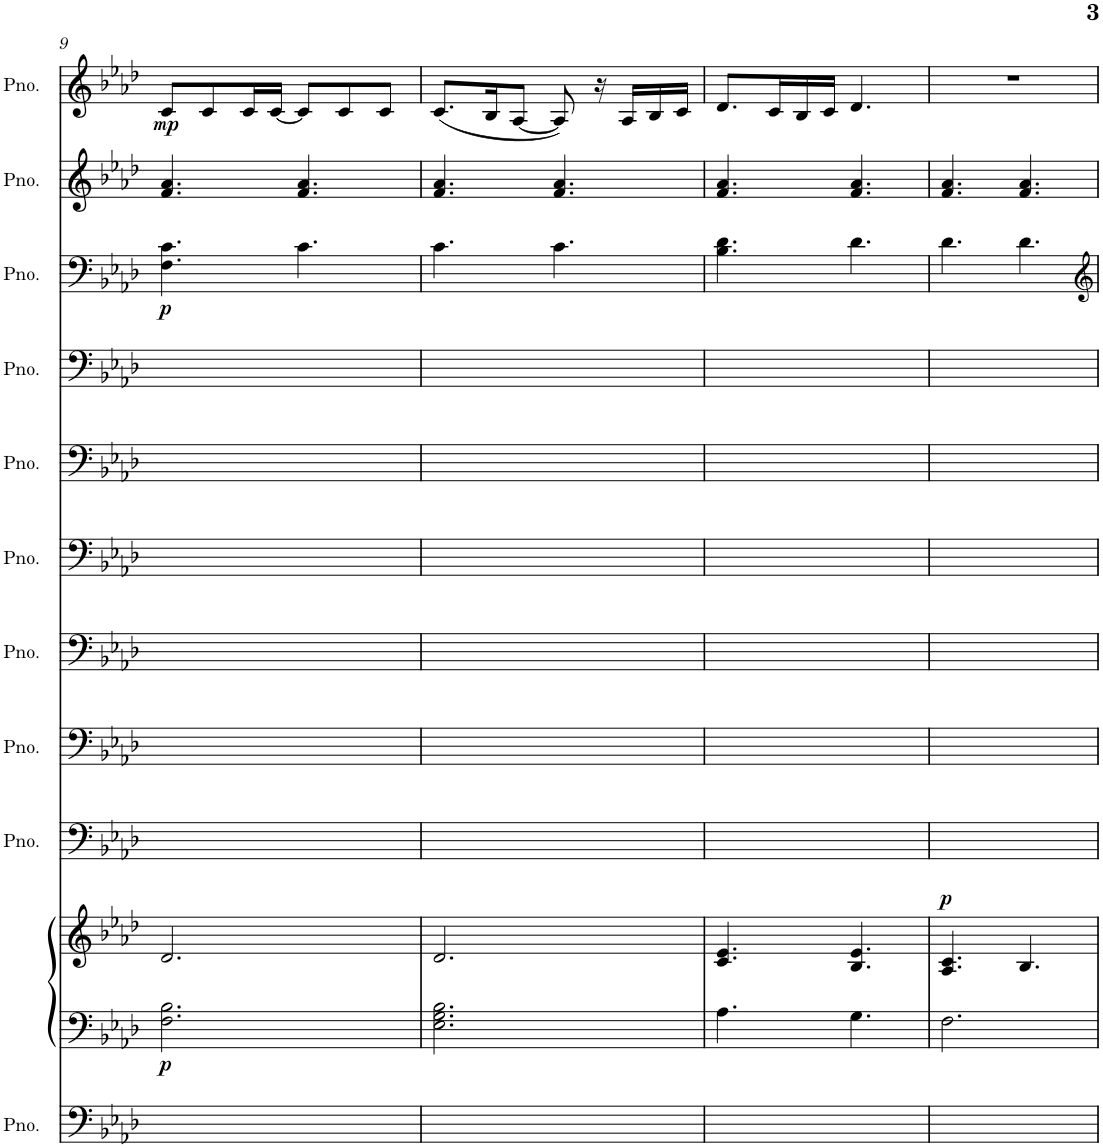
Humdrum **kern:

**kern	**kern	**kern	**dynam	**kern	**kern	**kern	**kern	**kern	**kern	**kern	**dynam	**kern	**kern	**dynam
*part11	*part10	*part10	*part10	*part9	*part8	*part7	*part6	*part5	*part4	*part3	*part3	*part2	*part1	*part1
*staff12	*staff11	*staff10	*staff10/11	*staff9	*staff8	*staff7	*staff6	*staff5	*staff4	*staff3	*staff3	*staff2	*staff1	*staff1
*I"Piano	*I"Piano	*	*	*I"Piano	*I"Piano	*I"Piano	*I"Piano	*I"Piano	*I"Piano	*I"Piano	*	*I"Piano	*I"Piano	*
*I'Pno.	*I'Pno	*	*	*I'Pno.	*I'Pno.	*I'Pno.	*I'Pno.	*I'Pno.	*I'Pno.	*I'Pno.	*	*I'Pno.	*I'Pno.	*
!!LO:PB:g=z
*clefF4	*clefF4	*clefG2	*	*clefF4	*clefF4	*clefF4	*clefF4	*clefF4	*clefF4	*clefF4	*	*clefG2	*clefG2	*
*k[b-e-a-d-]	*k[b-e-a-d-]	*k[b-e-a-d-]	*	*k[b-e-a-d-]	*k[b-e-a-d-]	*k[b-e-a-d-]	*k[b-e-a-d-]	*k[b-e-a-d-]	*k[b-e-a-d-]	*k[b-e-a-d-]	*	*k[b-e-a-d-]	*k[b-e-a-d-]	*
*M6/8	*M6/8	*M6/8	*	*M6/8	*M6/8	*M6/8	*M6/8	*M6/8	*M6/8	*M6/8	*	*M6/8	*M6/8	*
=9	=9	=9	=9	=9	=9	=9	=9	=9	=9	=9	=9	=9	=9	=9
!	!	!	!LO:DY:b=2	!	!	!	!	!	!	!	!LO:DY:b	!	!	!LO:DY:b
2.ryy	2.F\ 2.B-\	2.d-/	p	2.ryy	2.ryy	2.ryy	2.ryy	2.ryy	2.ryy	4.F\ 4.c\	p	4.f/ 4.a-/	8c/L	mp
.	.	.	.	.	.	.	.	.	.	.	.	.	8c/	.
.	.	.	.	.	.	.	.	.	.	.	.	.	16c/L	.
.	.	.	.	.	.	.	.	.	.	.	.	.	[<16c/JJ	.
.	.	.	.	.	.	.	.	.	.	4.c\	.	4.f/ 4.a-/	8c/L]	.
.	.	.	.	.	.	.	.	.	.	.	.	.	8c/	.
.	.	.	.	.	.	.	.	.	.	.	.	.	8c/J	.
=10	=10	=10	=10	=10	=10	=10	=10	=10	=10	=10	=10	=10	=10	=10
2.ryy	2.E-\ 2.G\ 2.B-\	2.d-/	.	2.ryy	2.ryy	2.ryy	2.ryy	2.ryy	2.ryy	4.c\	.	4.f/ 4.a-/	(<8.c/L	.
.	.	.	.	.	.	.	.	.	.	.	.	.	16B-/K	.
.	.	.	.	.	.	.	.	.	.	.	.	.	[<8A-/J	.
.	.	.	.	.	.	.	.	.	.	4.c\	.	4.f/ 4.a-/	8A-/])	.
.	.	.	.	.	.	.	.	.	.	.	.	.	16r	.
.	.	.	.	.	.	.	.	.	.	.	.	.	16A-/LL	.
.	.	.	.	.	.	.	.	.	.	.	.	.	16B-/	.
.	.	.	.	.	.	.	.	.	.	.	.	.	16c/JJ	.
=11	=11	=11	=11	=11	=11	=11	=11	=11	=11	=11	=11	=11	=11	=11
2.ryy	4.A-\	4.c/ 4.e-/	.	2.ryy	2.ryy	2.ryy	2.ryy	2.ryy	2.ryy	4.B-\ 4.d-\	.	4.f/ 4.a-/	8.d-/L	.
.	.	.	.	.	.	.	.	.	.	.	.	.	16c/L	.
.	.	.	.	.	.	.	.	.	.	.	.	.	16B-/	.
.	.	.	.	.	.	.	.	.	.	.	.	.	16c/JJ	.
.	4.G\	4.B-/ 4.e-/	.	.	.	.	.	.	.	4.d-\	.	4.f/ 4.a-/	4.d-/	.
=12	=12	=12	=12	=12	=12	=12	=12	=12	=12	=12	=12	=12	=12	=12
!	!	!	!LO:DY:a	!	!	!	!	!	!	!	!	!	!	!
2.ryy	2.F\	4.A-/ 4.c/	p	2.ryy	2.ryy	2.ryy	2.ryy	2.ryy	2.ryy	4.d-\	.	4.f/ 4.a-/	2.r	.
.	.	4.B-/	.	.	.	.	.	.	.	4.d-\	.	4.f/ 4.a-/	.	.
=	=	=	=	=	=	=	=	=	=	=	=	=	=	=
*-	*-	*-	*-	*-	*-	*-	*-	*-	*-	*-	*-	*-	*-	*-
